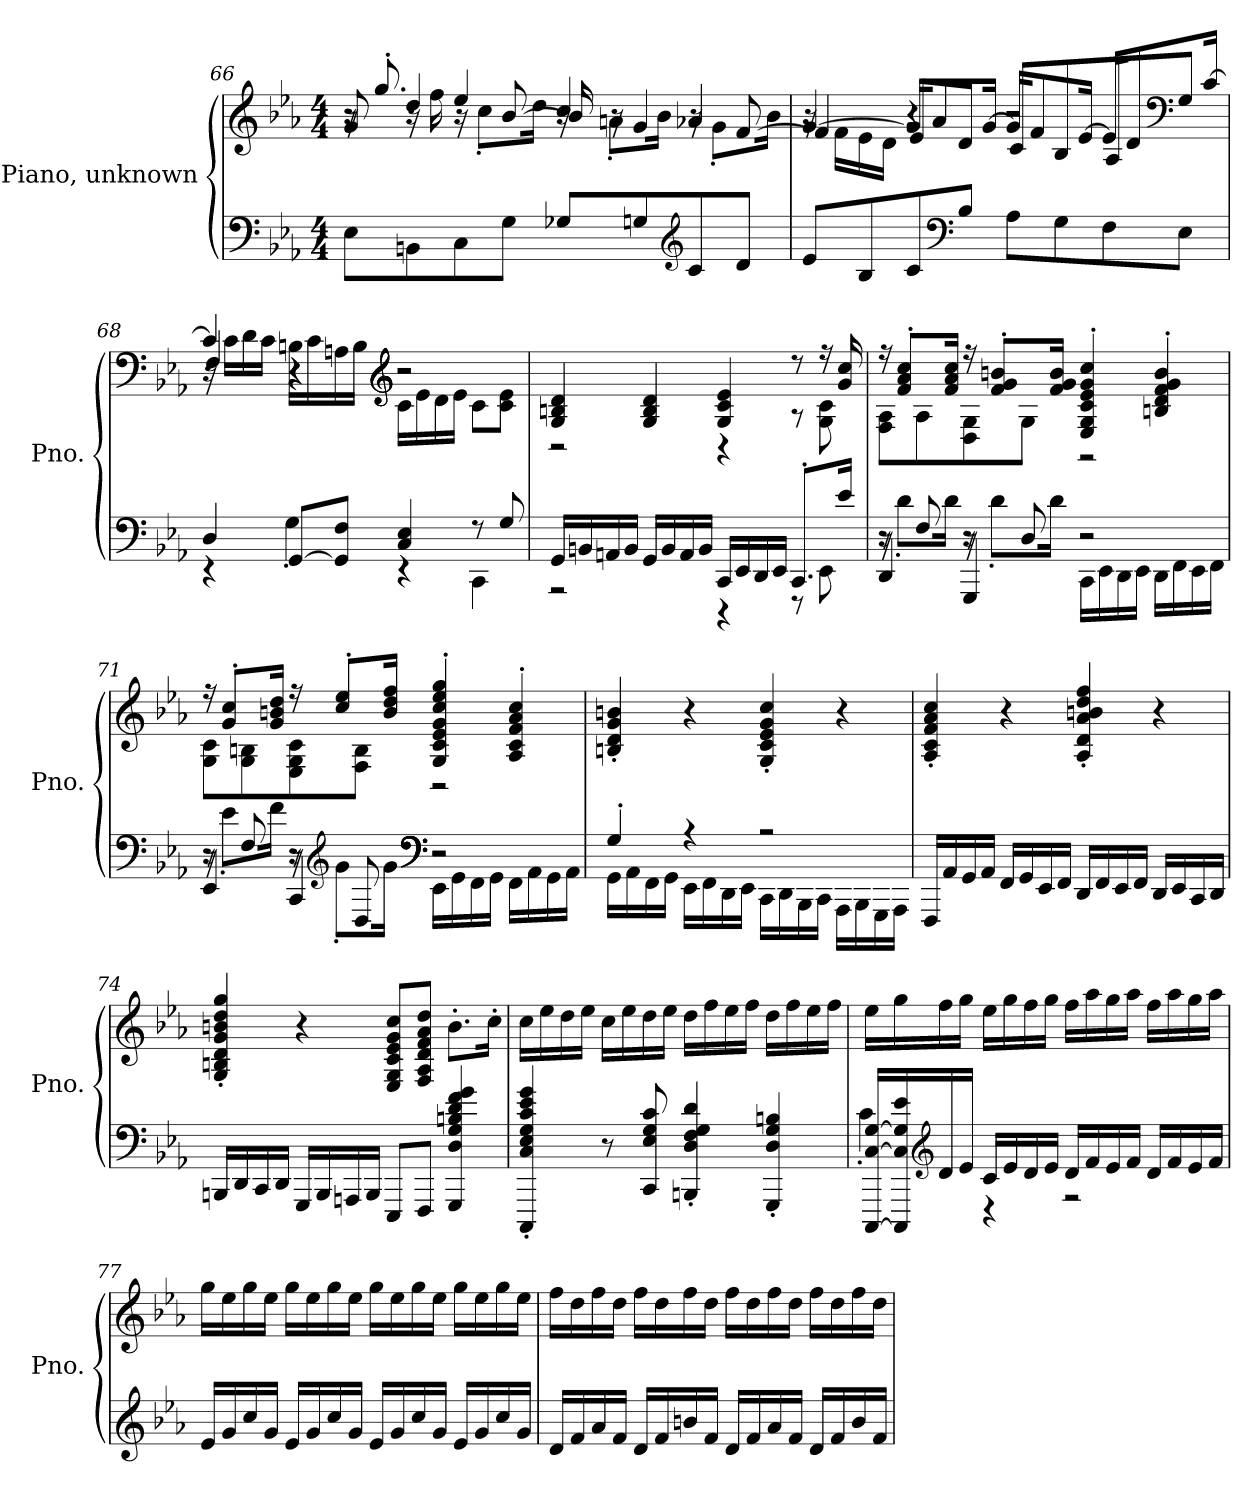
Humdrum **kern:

**kern	**kern
*part1	*part1
*staff2	*staff1
*I"Piano, unknown	*
*I'Pno.	*
*clefF4	*clefG2
*k[b-e-a-]	*k[b-e-a-]
*M4/4	*M4/4
=66	=66
*	*^
*	*	*^
8E-\L	16r	8r	8g/
.	8.gg'/	.	.
8BBn\	.	16r	4dd/
.	.	16ff\	.
8C\	4ee-/	16r	.
.	.	8cc'\L	.
8G\J	.	.	[8b-/
.	.	16dd\Jk	.
8G-X/L	4cc/	16r	16b-/]
.	.	8an'\L	16r
8Gn/	.	.	4g/
.	.	16b-\Jk	.
*clefG2	*	*	*
8c/	4a-X/	16r	.
.	.	8g'\L	.
8d/J	.	.	[8f/
.	.	16b-\Jk	.
!!LO:LB:g=z	!!	!!
=67	=67	=67	=67
8e-/L	[4g/	16r	4f/]
.	.	16f\LL	.
8B-/	.	16e-\	.
.	.	16d\JJ	.
8c/	16g/KL]	4r	8e-/L
.	8a-/	.	.
*clefF4	*	*	*
8B-/J	.	.	8d/J
.	[16g/Jk	.	.
8A-\L	16g/KL]	2r	8c/L
.	8f/	.	.
8G\	.	.	8B-/
.	[16e-/Jk	.	.
8F\	16e-/KL]	.	8A-/
.	8d/	.	.
*	*clefF4	*	*
8E-\J	.	.	8G/J
.	[16c/Jk	.	.
=68	=68	=68	=68
*^	*	*	*
4D/	4r	4c/]	16r	4F/
.	.	.	16c\LL	.
.	.	.	16d\	.
.	.	.	16c\JJ	.
[8GG/L	4G'\	4r	16Bn\LL	4r
.	.	.	16c\	.
8GG/] 8F/J	.	.	16An\	.
.	.	.	16B\JJ	.
*	*	*clefG2	*	*
4C/ 4E-/	4r	2r	16c\LL	2r
.	.	.	16e-\	.
.	.	.	16d\	.
.	.	.	16e-\JJ	.
8r	4CC\	.	8c\L	.
8G/	.	.	8c\ 8e-\J	.
*	*	*	*v	*v
!!LO:LB:g=z
=69	=69	=69	=69
16GG/LL	2r	4G/ 4Bn/ 4d/	2r
16BBn/	.	.	.
16AAn/	.	.	.
16BB/JJ	.	.	.
16GG/LL	.	4G/ 4B/ 4d/	.
16BB/	.	.	.
16AA/	.	.	.
16BB/JJ	.	.	.
16CC/LL	4r	4G/ 4c/ 4e-/	4r
16EE-/	.	.	.
16DD/	.	.	.
16EE-/JJ	.	.	.
8.CC'/L	8r	8r	8r
.	8EE-\	16r	8G\ 8c\
16e-/Jk	.	16g/ 16cc/	.
=70	=70	=70	=70
*	*^	*	*
8r	16r	4DD/	16r	8F\ 8A-\L
.	8d'\L	.	8f/' 8a-/' 8cc/'L	.
8F/	.	.	.	8A-\
.	16d\Jk	.	16f/ 16a-/ 16cc/Jk	.
8r	16r	4GGG/	16r	8D\ 8G\
.	8d'\L	.	8f/' 8g/' 8bn/'L	.
8D/	.	.	.	8G\J
.	16d\Jk	.	16f/ 16g/ 16b/Jk	.
2r	16CC\LL	2r	4E-/' 4G/' 4c/' 4e-/' 4g/' 4cc/'	2r
.	16EE-\	.	.	.
.	16DD\	.	.	.
.	16EE-\JJ	.	.	.
.	16DD\LL	.	4Bn/' 4d/' 4f/' 4g/' 4b/'	.
.	16FF\	.	.	.
.	16EE-\	.	.	.
.	16FF\JJ	.	.	.
!!LO:PB:g=z	!!
=71	=71	=71	=71	=71
8r	16r	4EE-/	16r	8G\ 8c\L
.	8e-'\L	.	8g/' 8cc/'L	.
8F/	.	.	.	8G\ 8Bn\
.	16f\Jk	.	16g/ 16bn/ 16dd/Jk	.
8r	16r	4CC/	16r	8E-\ 8G\ 8c\
*clefG2	*	*	*	*
.	8g'\L	.	8cc/' 8ee-/'L	.
8D/	.	.	.	8F\ 8B\J
.	16g\Jk	.	16b/ 16dd/ 16ff/Jk	.
*clefF4	*	*	*	*
2r	16EE-\LL	2r	4G/' 4c/' 4e-/' 4g/' 4cc/' 4ee-/' 4gg/'	2r
.	16GG\	.	.	.
.	16FF\	.	.	.
.	16GG\JJ	.	.	.
.	16FF\LL	.	4A-/' 4c/' 4f/' 4a-/' 4cc/'	.
.	16AA-\	.	.	.
.	16GG\	.	.	.
.	16AA-\JJ	.	.	.
*	*v	*v	*	*
*	*	*v	*v
=72	=72	=72
4G'/	16GG\LL	4Bn/' 4d/' 4g/' 4bn/'
.	16AA-\	.
.	16FF\	.
.	16GG\JJ	.
4r	16EE-\LL	4r
.	16FF\	.
.	16DD\	.
.	16EE-\JJ	.
2r	16CC\LL	4G/' 4c/' 4e-/' 4g/' 4cc/'
.	16DD\	.
.	16BBB-\	.
.	16CC\JJ	.
.	16AAA-\LL	4r
.	16BBB-\	.
.	16GGG\	.
.	16AAA-\JJ	.
*v	*v	*
!!LO:LB:g=z
=73	=73
16FFF/LL	4A-/' 4c/' 4f/' 4a-/' 4cc/'
16AA-/	.
16GG/	.
16AA-/JJ	.
16FF/LL	4r
16GG/	.
16EE-/	.
16FF/JJ	.
16DD/LL	4A-/' 4d/' 4a-/' 4bn/' 4dd/' 4ff/'
16FF/	.
16EE-/	.
16FF/JJ	.
16DD/LL	4r
16EE-/	.
16CC/	.
16DD/JJ	.
=74	=74
16BBBn/LL	4G/' 4Bn/' 4d/' 4g/' 4bn/' 4dd/' 4gg/'
16DD/	.
16CC/	.
16DD/JJ	.
16GGG/LL	4r
16BBB/	.
16AAAn/	.
16BBB/JJ	.
8EEE-/L	8E-/ 8G/ 8c/ 8e-/ 8g/ 8cc/L
8FFF/J	8F/ 8A-/ 8d/ 8f/ 8a-/ 8dd/J
4GGG/ 4D/ 4G/ 4Bn/ 4d/ 4f/ 4g/	8.b'\L
.	16cc'\Jk
!!LO:LB:g=z
=75	=75
4CCC/' 4C/' 4E-/' 4G/' 4c/' 4e-/' 4g/'	16cc\LL
.	16ee-\
.	16dd\
.	16ee-\JJ
8r	16cc\LL
.	16ee-\
8CC/ 8E-/ 8G/ 8c/	16dd\
.	16ee-\JJ
4BBBn/' 4D/' 4F/' 4G/' 4d/'	16dd\LL
.	16ff\
.	16ee-\
.	16ff\JJ
4GGG/' 4D/' 4G/' 4Bn/'	16dd\LL
.	16ff\
.	16ee-\
.	16ff\JJ
=76	=76
*^	*
[16CCC/ [16C/ [16G/LL	4c'\	16ee-\LL
16CCC/] 16C/] 16G/] 16e-/	.	16gg\
*clefG2	*	*
16d/	.	16ff\
16e-/JJ	.	16gg\JJ
16c/LL	4r	16ee-\LL
16e-/	.	16gg\
16d/	.	16ff\
16e-/JJ	.	16gg\JJ
16d/LL	2r	16ff\LL
16f/	.	16aa-\
16e-/	.	16gg\
16f/JJ	.	16aa-\JJ
16d/LL	.	16ff\LL
16f/	.	16aa-\
16e-/	.	16gg\
16f/JJ	.	16aa-\JJ
*v	*v	*
!!LO:LB:g=z
=77	=77
16e-/LL	16gg\LL
16g/	16ee-\
16cc/	16gg\
16g/JJ	16ee-\JJ
16e-/LL	16gg\LL
16g/	16ee-\
16cc/	16gg\
16g/JJ	16ee-\JJ
16e-/LL	16gg\LL
16g/	16ee-\
16cc/	16gg\
16g/JJ	16ee-\JJ
16e-/LL	16gg\LL
16g/	16ee-\
16cc/	16gg\
16g/JJ	16ee-\JJ
=78	=78
16d/LL	16ff\LL
16f/	16dd\
16a-/	16ff\
16f/JJ	16dd\JJ
16d/LL	16ff\LL
16f/	16dd\
16bn/	16ff\
16f/JJ	16dd\JJ
16d/LL	16ff\LL
16f/	16dd\
16a-/	16ff\
16f/JJ	16dd\JJ
16d/LL	16ff\LL
16f/	16dd\
16b/	16ff\
16f/JJ	16dd\JJ
=	=
*-	*-
